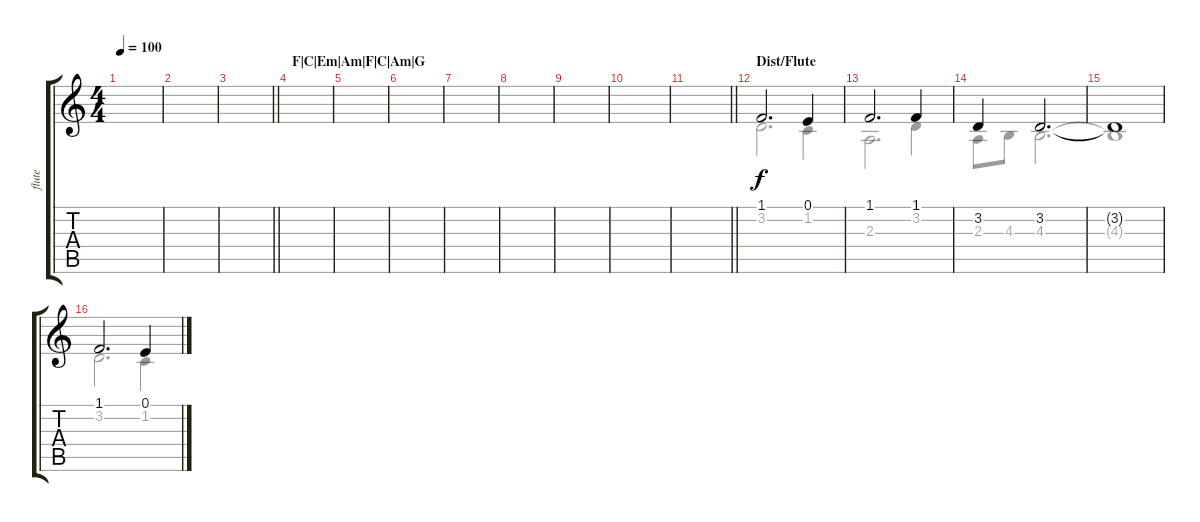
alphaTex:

\track ("flute" "flute") {instrument flute}
\staff {score tabs}
\tuning (E4 B3 G3 D3 A2 E2) {hide}
\voice
\ts (4 4)
\tempo 100
\clef g2
\ks c
|
|
\barLineRight lightlight
|
\section ("" "F|C|Em|Am|F|C|Am|G")
|
|
|
|
|
|
|
\barLineRight lightlight
|
\section ("" "Dist/Flute")
1.1.2{d} 0.1.4 |
1.1.2{d} 1.1.4 |
3.2.4 3.2.2{d} |
3.2{t}.1 |
1.1.2{d} 0.1.4
\voice
\clef g2
\ottava regular
\simile none
\ks c
|
|
\barLineRight lightlight
|
|
|
|
|
|
|
|
\barLineRight lightlight
|
3.2.2{d} 1.2.4 |
2.3.2{d} 3.2.4 |
2.3.8 4.3.8 4.3.2{d} |
4.3{t}.1 |
3.2.2{d} 1.2.4
